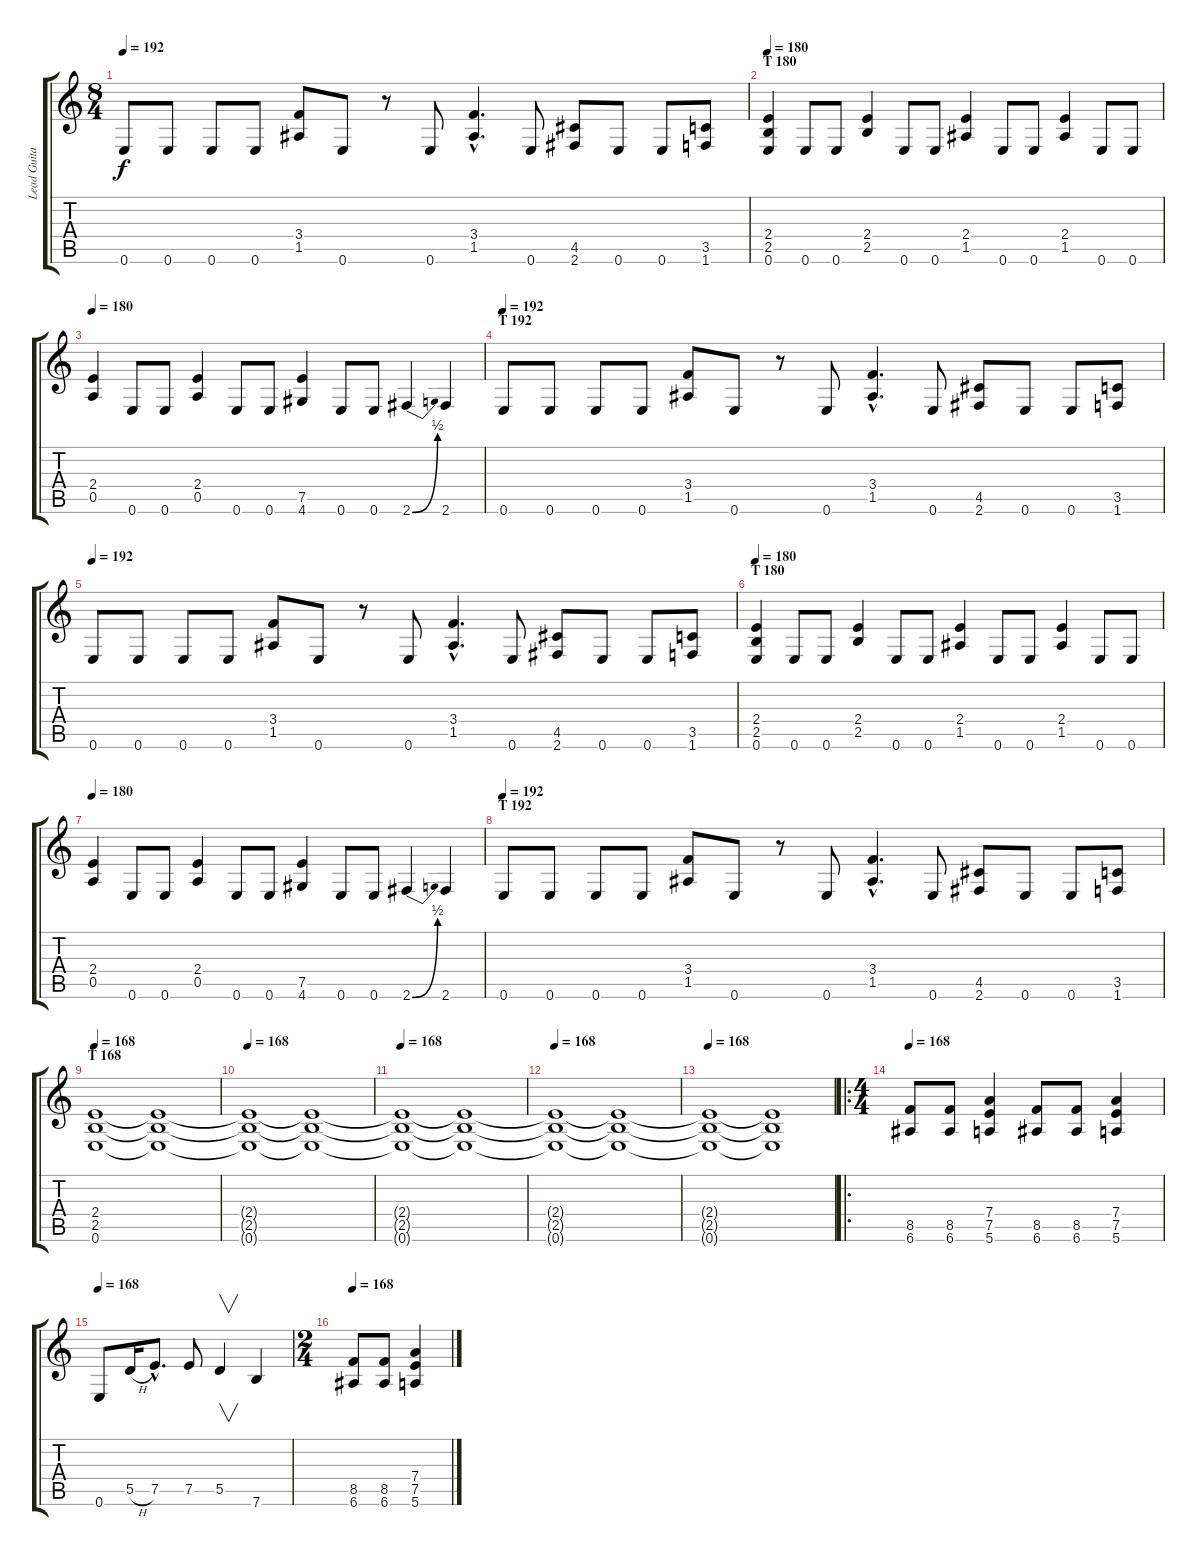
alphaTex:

\track ("Lead Guitar" "Lead Guita") {instrument distortionguitar}
\staff {score tabs}
\tuning (E4 B3 G3 D3 A2 E2) {hide}
\ts (8 4)
\tempo 192
\clef g2
\ks c
0.6.8{dy f} 0.6.8 0.6.8 0.6.8 (3.4 1.5).8 0.6.8 r.8 0.6.8 (3.4{hac} 1.5{hac}).4{d} 0.6.8 (4.5 2.6).8 0.6.8 0.6.8 (3.5 1.6).8 |
\section ("" "T 180")
\tempo 180
(2.4 2.5 0.6).4 0.6.8 0.6.8 (2.4 2.5).4 0.6.8 0.6.8 (2.4 1.5).4 0.6.8 0.6.8 (2.4 1.5).4 0.6.8 0.6.8 |
\tempo 180
(2.4 0.5).4 0.6.8 0.6.8 (2.4 0.5).4 0.6.8 0.6.8 (7.5 4.6).4 0.6.8 0.6.8 2.6{be (bend 0 0 60 2)}.4 2.6.4 |
\section ("" "T 192")
\tempo 192
0.6.8 0.6.8 0.6.8 0.6.8 (3.4 1.5).8 0.6.8 r.8 0.6.8 (3.4{hac} 1.5{hac}).4{d} 0.6.8 (4.5 2.6).8 0.6.8 0.6.8 (3.5 1.6).8 |
\tempo 192
0.6.8 0.6.8 0.6.8 0.6.8 (3.4 1.5).8 0.6.8 r.8 0.6.8 (3.4{hac} 1.5{hac}).4{d} 0.6.8 (4.5 2.6).8 0.6.8 0.6.8 (3.5 1.6).8 |
\section ("" "T 180")
\tempo 180
(2.4 2.5 0.6).4 0.6.8 0.6.8 (2.4 2.5).4 0.6.8 0.6.8 (2.4 1.5).4 0.6.8 0.6.8 (2.4 1.5).4 0.6.8 0.6.8 |
\tempo 180
(2.4 0.5).4 0.6.8 0.6.8 (2.4 0.5).4 0.6.8 0.6.8 (7.5 4.6).4 0.6.8 0.6.8 2.6{be (bend 0 0 60 2)}.4 2.6.4 |
\section ("" "T 192")
\tempo 192
0.6.8 0.6.8 0.6.8 0.6.8 (3.4 1.5).8 0.6.8 r.8 0.6.8 (3.4{hac} 1.5{hac}).4{d} 0.6.8 (4.5 2.6).8 0.6.8 0.6.8 (3.5 1.6).8 |
\section ("" "T 168")
\tempo 168
(2.4 2.5 0.6).1 (2.4{t} 2.5{t} 0.6{t}).1 |
\tempo 168
(2.4{t} 2.5{t} 0.6{t}).1 (2.4{t} 2.5{t} 0.6{t}).1 |
\tempo 168
(2.4{t} 2.5{t} 0.6{t}).1 (2.4{t} 2.5{t} 0.6{t}).1 |
\tempo 168
(2.4{t} 2.5{t} 0.6{t}).1 (2.4{t} 2.5{t} 0.6{t}).1 |
\tempo 168
(2.4{t} 2.5{t} 0.6{t}).1 (2.4{t} 2.5{t} 0.6{t}).1 |
\ro
\ts (4 4)
\tempo 168
(8.5 6.6).8 (8.5 6.6).8 (7.4 7.5 5.6).4 (8.5 6.6).8 (8.5 6.6).8 (7.4 7.5 5.6).4 |
\tempo 168
0.6.8 5.5{h}.16 7.5{hac}.8{d} 7.5.8 5.5.4{v} 7.6.4 |
\ts (2 4)
\tempo 168
(8.5 6.6).8 (8.5 6.6).8 (7.4 7.5 5.6).4
